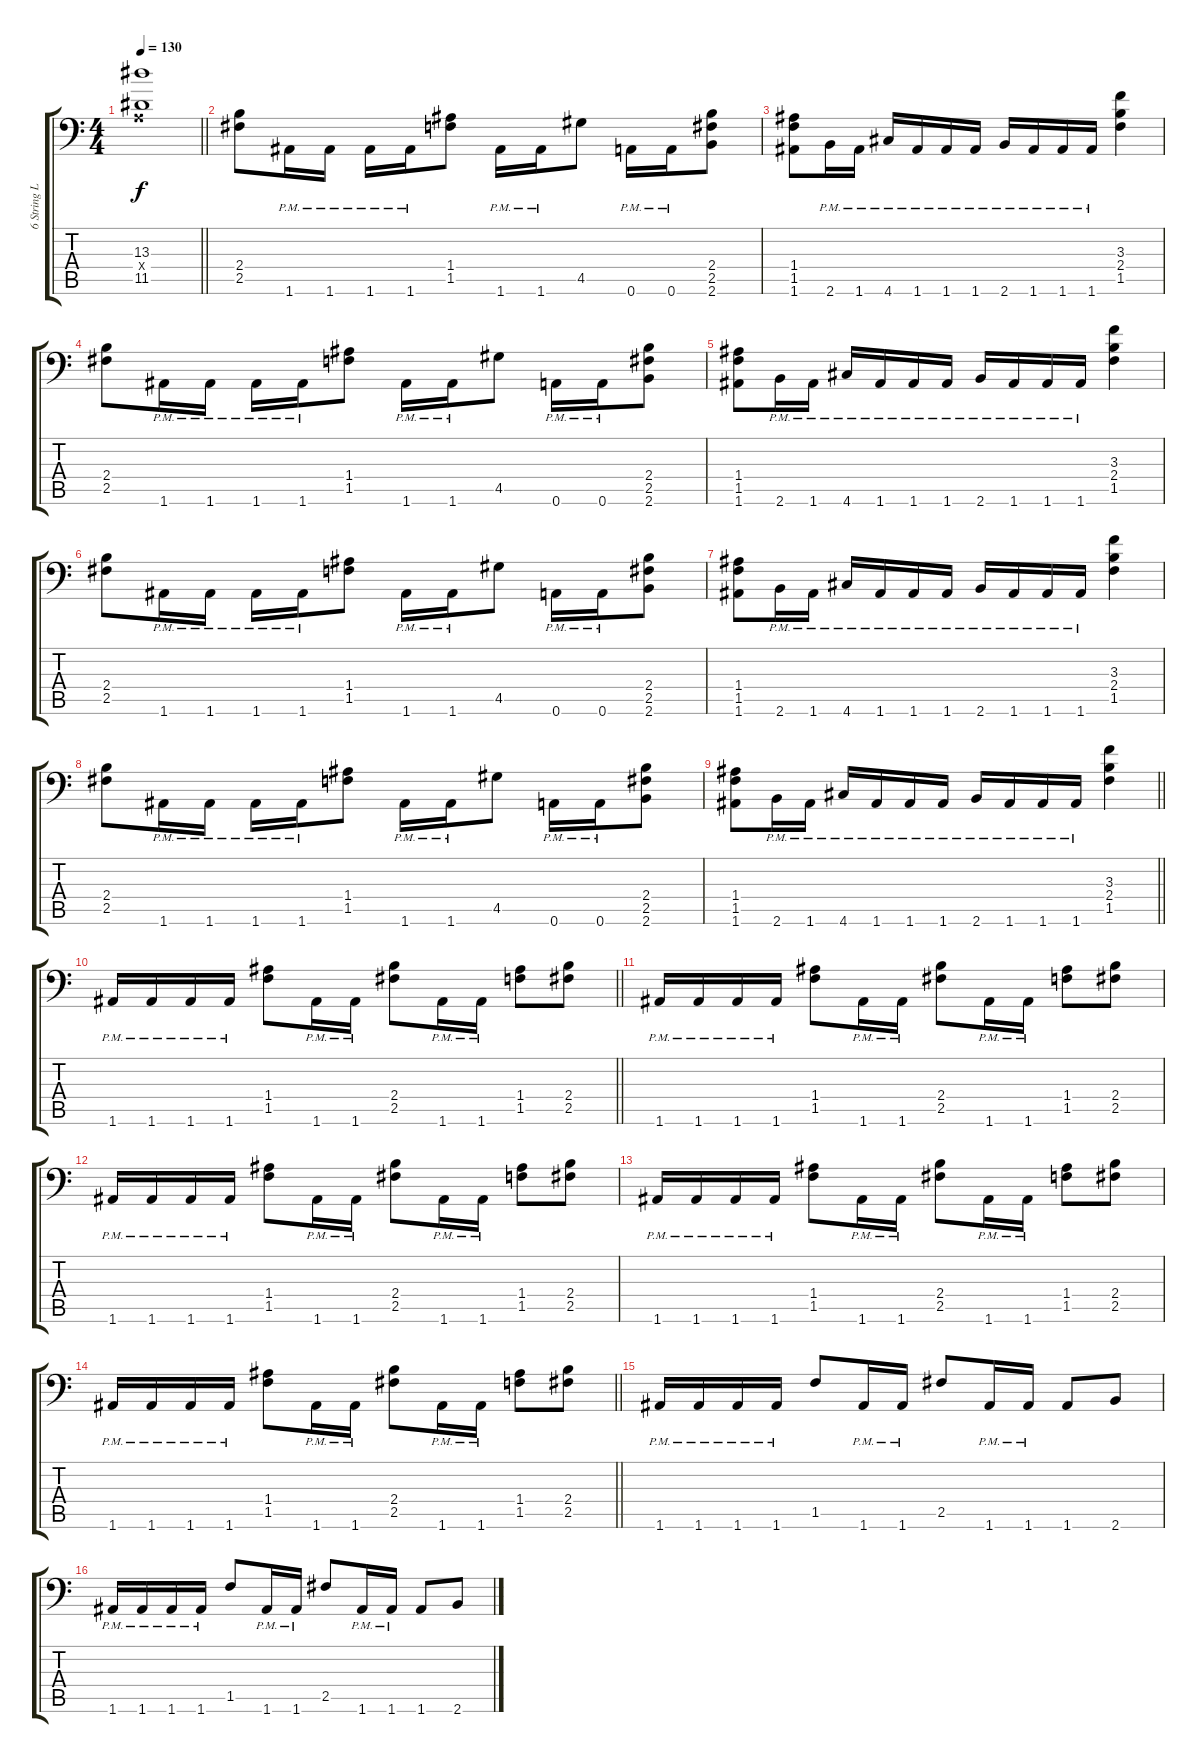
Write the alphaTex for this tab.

\track ("6 String Left" "6 String L") {instrument distortionguitar}
\staff {score tabs}
\tuning (B3 Gb3 D3 A2 E2 A1) {hide}
\ts (4 4)
\tempo 130
\clef f4
\barLineRight lightlight
\ks c
(13.3 0.4{x} 11.5).1{dy f} |
\section ("" "")
(2.4 2.5).8 1.6{pm}.16 1.6{pm}.16 1.6{pm}.16 1.6{pm}.16 (1.4 1.5).8 1.6{pm}.16 1.6{pm}.16 4.5.8 0.6{pm}.16 0.6{pm}.16 (2.4 2.5 2.6).8 |
(1.4 1.5 1.6).8 2.6{pm}.16 1.6{pm}.16 4.6{pm}.16 1.6{pm}.16 1.6{pm}.16 1.6{pm}.16 2.6{pm}.16 1.6{pm}.16 1.6{pm}.16 1.6{pm}.16 (3.3 2.4 1.5).4 |
(2.4 2.5).8 1.6{pm}.16 1.6{pm}.16 1.6{pm}.16 1.6{pm}.16 (1.4 1.5).8 1.6{pm}.16 1.6{pm}.16 4.5.8 0.6{pm}.16 0.6{pm}.16 (2.4 2.5 2.6).8 |
(1.4 1.5 1.6).8 2.6{pm}.16 1.6{pm}.16 4.6{pm}.16 1.6{pm}.16 1.6{pm}.16 1.6{pm}.16 2.6{pm}.16 1.6{pm}.16 1.6{pm}.16 1.6{pm}.16 (3.3 2.4 1.5).4 |
(2.4 2.5).8 1.6{pm}.16 1.6{pm}.16 1.6{pm}.16 1.6{pm}.16 (1.4 1.5).8 1.6{pm}.16 1.6{pm}.16 4.5.8 0.6{pm}.16 0.6{pm}.16 (2.4 2.5 2.6).8 |
(1.4 1.5 1.6).8 2.6{pm}.16 1.6{pm}.16 4.6{pm}.16 1.6{pm}.16 1.6{pm}.16 1.6{pm}.16 2.6{pm}.16 1.6{pm}.16 1.6{pm}.16 1.6{pm}.16 (3.3 2.4 1.5).4 |
(2.4 2.5).8 1.6{pm}.16 1.6{pm}.16 1.6{pm}.16 1.6{pm}.16 (1.4 1.5).8 1.6{pm}.16 1.6{pm}.16 4.5.8 0.6{pm}.16 0.6{pm}.16 (2.4 2.5 2.6).8 |
\barLineRight lightlight
(1.4 1.5 1.6).8 2.6{pm}.16 1.6{pm}.16 4.6{pm}.16 1.6{pm}.16 1.6{pm}.16 1.6{pm}.16 2.6{pm}.16 1.6{pm}.16 1.6{pm}.16 1.6{pm}.16 (3.3 2.4 1.5).4 |
\section ("" "")
\barLineRight lightlight
1.6{pm}.16 1.6{pm}.16 1.6{pm}.16 1.6{pm}.16 (1.4 1.5).8 1.6{pm}.16 1.6{pm}.16 (2.4 2.5).8 1.6{pm}.16 1.6{pm}.16 (1.4 1.5).8 (2.4 2.5).8 |
\section ("" "")
1.6{pm}.16 1.6{pm}.16 1.6{pm}.16 1.6{pm}.16 (1.4 1.5).8 1.6{pm}.16 1.6{pm}.16 (2.4 2.5).8 1.6{pm}.16 1.6{pm}.16 (1.4 1.5).8 (2.4 2.5).8 |
1.6{pm}.16 1.6{pm}.16 1.6{pm}.16 1.6{pm}.16 (1.4 1.5).8 1.6{pm}.16 1.6{pm}.16 (2.4 2.5).8 1.6{pm}.16 1.6{pm}.16 (1.4 1.5).8 (2.4 2.5).8 |
1.6{pm}.16 1.6{pm}.16 1.6{pm}.16 1.6{pm}.16 (1.4 1.5).8 1.6{pm}.16 1.6{pm}.16 (2.4 2.5).8 1.6{pm}.16 1.6{pm}.16 (1.4 1.5).8 (2.4 2.5).8 |
\barLineRight lightlight
1.6{pm}.16 1.6{pm}.16 1.6{pm}.16 1.6{pm}.16 (1.4 1.5).8 1.6{pm}.16 1.6{pm}.16 (2.4 2.5).8 1.6{pm}.16 1.6{pm}.16 (1.4 1.5).8 (2.4 2.5).8 |
\section ("" "")
1.6{pm}.16 1.6{pm}.16 1.6{pm}.16 1.6{pm}.16 1.5.8 1.6{pm}.16 1.6{pm}.16 2.5.8 1.6{pm}.16 1.6{pm}.16 1.6.8 2.6.8 |
1.6{pm}.16 1.6{pm}.16 1.6{pm}.16 1.6{pm}.16 1.5.8 1.6{pm}.16 1.6{pm}.16 2.5.8 1.6{pm}.16 1.6{pm}.16 1.6.8 2.6.8
